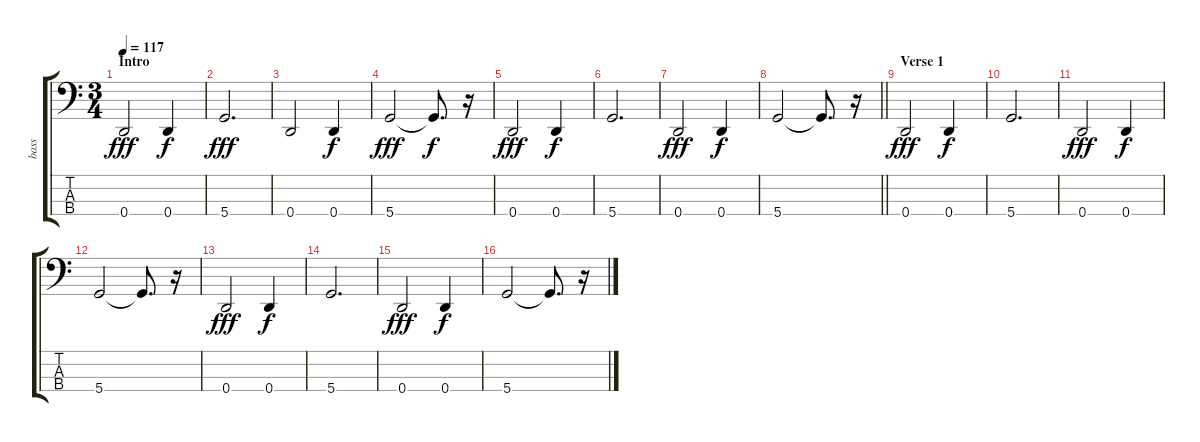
\track ("bass" "bass") {instrument electricbassfinger}
\staff {score tabs}
\tuning (G2 D2 A1 D1) {hide}
\ts (3 4)
\section ("" "Intro")
\tempo 117
\clef f4
\ks c
0.4.2{dy fff instrument electricbassfinger} 0.4.4{dy f} |
5.4.2{d dy fff} |
0.4.2 0.4.4{dy f} |
5.4.2{dy fff} 5.4{t}.8{d dy f} r.16 |
0.4.2{dy fff} 0.4.4{dy f} |
5.4.2{d} |
0.4.2{dy fff} 0.4.4{dy f} |
\barLineRight lightlight
5.4.2 5.4{t}.8{d} r.16 |
\section ("" "Verse 1")
0.4.2{dy fff} 0.4.4{dy f} |
5.4.2{d} |
0.4.2{dy fff} 0.4.4{dy f} |
5.4.2 5.4{t}.8{d} r.16 |
0.4.2{dy fff} 0.4.4{dy f} |
5.4.2{d} |
0.4.2{dy fff} 0.4.4{dy f} |
5.4.2 5.4{t}.8{d} r.16
